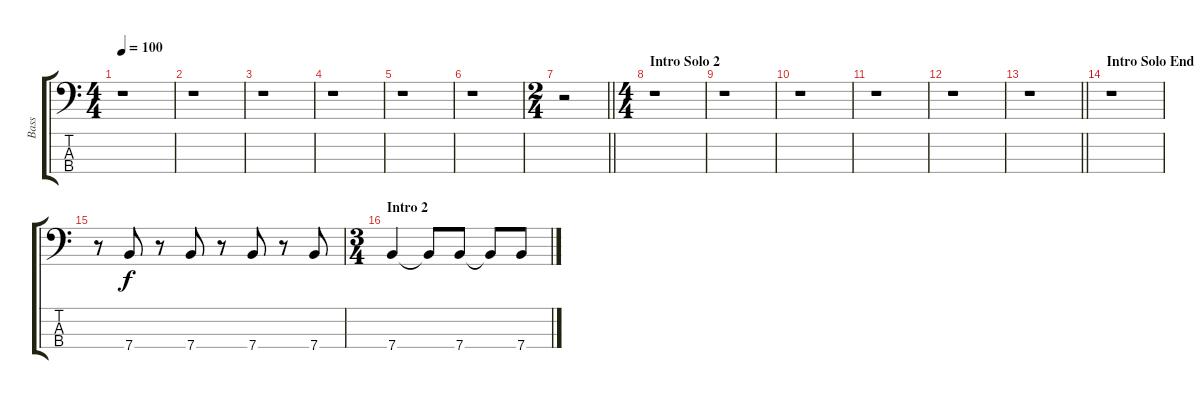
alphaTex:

\track ("Bass" "Bass") {instrument electricbassfinger}
\staff {score tabs}
\tuning (G2 D2 A1 E1) {hide}
\ts (4 4)
\tempo 100
\clef f4
\ks c
r.1{dy f} |
r.1 |
r.1 |
r.1 |
r.1 |
r.1 |
\ts (2 4)
\barLineRight lightlight
r.2 |
\ts (4 4)
\section ("" "Intro Solo 2")
r.1 |
r.1 |
r.1 |
r.1 |
r.1 |
\barLineRight lightlight
r.1 |
\section ("" "Intro Solo End")
r.1 |
r.8 7.4.8 r.8 7.4.8 r.8 7.4.8 r.8 7.4.8 |
\ts (3 4)
\section ("" "Intro 2")
7.4.4 7.4{t}.8 7.4.8 7.4{t}.8 7.4{ss}.8
